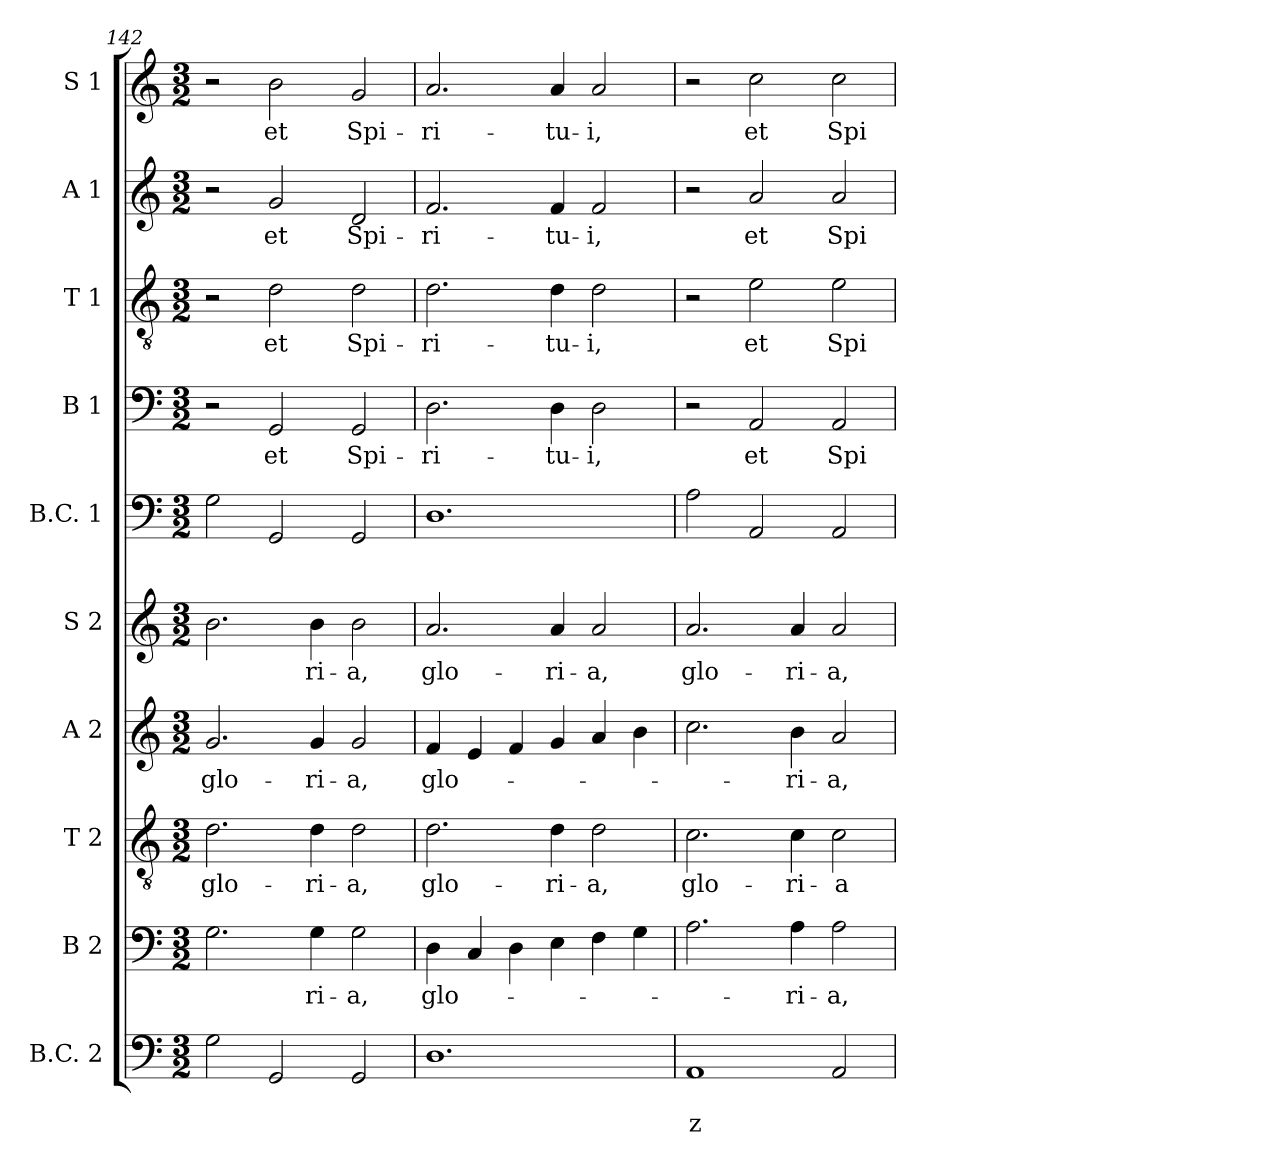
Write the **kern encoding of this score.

**kern	**text	**text	**kern	**text	**kern	**text	**kern	**text	**kern	**text	**kern	**kern	**text	**kern	**text	**kern	**text	**kern	**text
*part10	*part10	*part10	*part9	*part9	*part8	*part8	*part7	*part7	*part6	*part6	*part5	*part4	*part4	*part3	*part3	*part2	*part2	*part1	*part1
*staff10	*staff10	*staff10	*staff9	*staff9	*staff8	*staff8	*staff7	*staff7	*staff6	*staff6	*staff5	*staff4	*staff4	*staff3	*staff3	*staff2	*staff2	*staff1	*staff1
*I"B.C. 2	*	*	*I"B 2	*	*I"T 2	*	*I"A 2	*	*I"S 2	*	*I"B.C. 1	*I"B 1	*	*I"T 1	*	*I"A 1	*	*I"S 1	*
*I'BC2	*	*	*I'B2	*	*I'T2	*	*I'A2	*	*I'S2	*	*I'BC1	*I'B1	*	*I'T1	*	*I'A1	*	*I'S1	*
*clefF4	*	*	*clefF4	*	*clefGv2	*	*clefG2	*	*clefG2	*	*clefF4	*clefF4	*	*clefGv2	*	*clefG2	*	*clefG2	*
*k[]	*	*	*k[]	*	*k[]	*	*k[]	*	*k[]	*	*k[]	*k[]	*	*k[]	*	*k[]	*	*k[]	*
*C:	*	*	*C:	*	*C:	*	*C:	*	*C:	*	*C:	*C:	*	*C:	*	*C:	*	*C:	*
*M3/2	*	*	*M3/2	*	*M3/2	*	*M3/2	*	*M3/2	*	*M3/2	*M3/2	*	*M3/2	*	*M3/2	*	*M3/2	*
=142	=142	=142	=142	=142	=142	=142	=142	=142	=142	=142	=142	=142	=142	=142	=142	=142	=142	=142	=142
!	!	!	!	!	!	!LO:LY:b	!	!	!	!	!	!	!	!	!	!	!	!	!
!	!	!	!	!	!	!	!	!LO:LY:b	!	!	!	!	!	!	!	!	!	!	!
2G\	.	.	2.G\	.	2.d\	glo-	2.g/	glo-	2.b\	.	2G\	2r	.	2r	.	2r	.	2r	.
!	!	!	!	!	!	!	!	!	!	!	!	!	!LO:LY:b	!	!	!	!	!	!
!	!	!	!	!	!	!	!	!	!	!	!	!	!	!	!LO:LY:b	!	!	!	!
!	!	!	!	!	!	!	!	!	!	!	!	!	!	!	!	!	!LO:LY:b	!	!
!	!	!	!	!	!	!	!	!	!	!	!	!	!	!	!	!	!	!	!LO:LY:b
2GG/	.	.	.	.	.	.	.	.	.	.	2GG/	2GG/	et	2d\	et	2g/	et	2b\	et
!	!	!	!	!LO:LY:b	!	!	!	!	!	!	!	!	!	!	!	!	!	!	!
!	!	!	!	!	!	!LO:LY:b	!	!	!	!	!	!	!	!	!	!	!	!	!
!	!	!	!	!	!	!	!	!LO:LY:b	!	!	!	!	!	!	!	!	!	!	!
!	!	!	!	!	!	!	!	!	!	!LO:LY:b	!	!	!	!	!	!	!	!	!
.	.	.	4G\	-ri-	4d\	-ri-	4g/	-ri-	4b\	-ri-	.	.	.	.	.	.	.	.	.
!	!	!	!	!LO:LY:b	!	!	!	!	!	!	!	!	!	!	!	!	!	!	!
!	!	!	!	!	!	!LO:LY:b	!	!	!	!	!	!	!	!	!	!	!	!	!
!	!	!	!	!	!	!	!	!LO:LY:b	!	!	!	!	!	!	!	!	!	!	!
!	!	!	!	!	!	!	!	!	!	!LO:LY:b	!	!	!	!	!	!	!	!	!
!	!	!	!	!	!	!	!	!	!	!	!	!	!LO:LY:b	!	!	!	!	!	!
!	!	!	!	!	!	!	!	!	!	!	!	!	!	!	!LO:LY:b	!	!	!	!
!	!	!	!	!	!	!	!	!	!	!	!	!	!	!	!	!	!LO:LY:b	!	!
!	!	!	!	!	!	!	!	!	!	!	!	!	!	!	!	!	!	!	!LO:LY:b
2GG/	.	.	2G\	-a,	2d\	-a,	2g/	-a,	2b\	-a,	2GG/	2GG/	Spi-	2d\	Spi-	2d/	Spi-	2g/	Spi-
=143	=143	=143	=143	=143	=143	=143	=143	=143	=143	=143	=143	=143	=143	=143	=143	=143	=143	=143	=143
!	!	!	!	!LO:LY:b	!	!	!	!	!	!	!	!	!	!	!	!	!	!	!
!	!	!	!	!	!	!LO:LY:b	!	!	!	!	!	!	!	!	!	!	!	!	!
!	!	!	!	!	!	!	!	!LO:LY:b	!	!	!	!	!	!	!	!	!	!	!
!	!	!	!	!	!	!	!	!	!	!LO:LY:b	!	!	!	!	!	!	!	!	!
!	!	!	!	!	!	!	!	!	!	!	!	!	!LO:LY:b	!	!	!	!	!	!
!	!	!	!	!	!	!	!	!	!	!	!	!	!	!	!LO:LY:b	!	!	!	!
!	!	!	!	!	!	!	!	!	!	!	!	!	!	!	!	!	!LO:LY:b	!	!
!	!	!	!	!	!	!	!	!	!	!	!	!	!	!	!	!	!	!	!LO:LY:b
1.D	.	.	4D\	glo-	2.d\	glo-	4f/	glo-	2.a/	glo-	1.D	2.D\	-ri-	2.d\	-ri-	2.f/	-ri-	2.a/	-ri-
.	.	.	4C/	.	.	.	4e/	.	.	.	.	.	.	.	.	.	.	.	.
.	.	.	4D\	.	.	.	4f/	.	.	.	.	.	.	.	.	.	.	.	.
!	!	!	!	!	!	!LO:LY:b	!	!	!	!	!	!	!	!	!	!	!	!	!
!	!	!	!	!	!	!	!	!	!	!LO:LY:b	!	!	!	!	!	!	!	!	!
!	!	!	!	!	!	!	!	!	!	!	!	!	!LO:LY:b	!	!	!	!	!	!
!	!	!	!	!	!	!	!	!	!	!	!	!	!	!	!LO:LY:b	!	!	!	!
!	!	!	!	!	!	!	!	!	!	!	!	!	!	!	!	!	!LO:LY:b	!	!
!	!	!	!	!	!	!	!	!	!	!	!	!	!	!	!	!	!	!	!LO:LY:b
.	.	.	4E\	.	4d\	-ri-	4g/	.	4a/	-ri-	.	4D\	-tu-	4d\	-tu-	4f/	-tu-	4a/	-tu-
!	!	!	!	!	!	!LO:LY:b	!	!	!	!	!	!	!	!	!	!	!	!	!
!	!	!	!	!	!	!	!	!	!	!LO:LY:b	!	!	!	!	!	!	!	!	!
!	!	!	!	!	!	!	!	!	!	!	!	!	!LO:LY:b	!	!	!	!	!	!
!	!	!	!	!	!	!	!	!	!	!	!	!	!	!	!LO:LY:b	!	!	!	!
!	!	!	!	!	!	!	!	!	!	!	!	!	!	!	!	!	!LO:LY:b	!	!
!	!	!	!	!	!	!	!	!	!	!	!	!	!	!	!	!	!	!	!LO:LY:b
.	.	.	4F\	.	2d\	-a,	4a/	.	2a/	-a,	.	2D\	-i,	2d\	-i,	2f/	-i,	2a/	-i,
.	.	.	4G\	.	.	.	4b\	.	.	.	.	.	.	.	.	.	.	.	.
!!LO:PB:g=z
=144	=144	=144	=144	=144	=144	=144	=144	=144	=144	=144	=144	=144	=144	=144	=144	=144	=144	=144	=144
!	!	!LO:LY:b	!	!	!	!	!	!	!	!	!	!	!	!	!	!	!	!	!
!	!	!	!	!	!	!LO:LY:b	!	!	!	!	!	!	!	!	!	!	!	!	!
!	!	!	!	!	!	!	!	!	!	!LO:LY:b	!	!	!	!	!	!	!	!	!
1AA	.	z	2.A\	.	2.c\	glo-	2.cc\	.	2.a/	glo-	2A\	2r	.	2r	.	2r	.	2r	.
!	!	!	!	!	!	!	!	!	!	!	!	!	!LO:LY:b	!	!	!	!	!	!
!	!	!	!	!	!	!	!	!	!	!	!	!	!	!	!LO:LY:b	!	!	!	!
!	!	!	!	!	!	!	!	!	!	!	!	!	!	!	!	!	!LO:LY:b	!	!
!	!	!	!	!	!	!	!	!	!	!	!	!	!	!	!	!	!	!	!LO:LY:b
.	.	.	.	.	.	.	.	.	.	.	2AA/	2AA/	et	2e\	et	2a/	et	2cc\	et
!	!	!	!	!LO:LY:b	!	!	!	!	!	!	!	!	!	!	!	!	!	!	!
!	!	!	!	!	!	!LO:LY:b	!	!	!	!	!	!	!	!	!	!	!	!	!
!	!	!	!	!	!	!	!	!LO:LY:b	!	!	!	!	!	!	!	!	!	!	!
!	!	!	!	!	!	!	!	!	!	!LO:LY:b	!	!	!	!	!	!	!	!	!
.	.	.	4A\	-ri-	4c\	-ri-	4b\	-ri-	4a/	-ri-	.	.	.	.	.	.	.	.	.
!	!	!	!	!LO:LY:b	!	!	!	!	!	!	!	!	!	!	!	!	!	!	!
!	!	!	!	!	!	!LO:LY:b	!	!	!	!	!	!	!	!	!	!	!	!	!
!	!	!	!	!	!	!	!	!LO:LY:b	!	!	!	!	!	!	!	!	!	!	!
!	!	!	!	!	!	!	!	!	!	!LO:LY:b	!	!	!	!	!	!	!	!	!
!	!	!	!	!	!	!	!	!	!	!	!	!	!LO:LY:b	!	!	!	!	!	!
!	!	!	!	!	!	!	!	!	!	!	!	!	!	!	!LO:LY:b	!	!	!	!
!	!	!	!	!	!	!	!	!	!	!	!	!	!	!	!	!	!LO:LY:b	!	!
!	!	!	!	!	!	!	!	!	!	!	!	!	!	!	!	!	!	!	!LO:LY:b
2AA/	.	.	2A\	-a,	2c\	-a	2a/	-a,	2a/	-a,	2AA/	2AA/	Spi-	2e\	Spi-	2a/	Spi-	2cc\	Spi-
=	=	=	=	=	=	=	=	=	=	=	=	=	=	=	=	=	=	=	=
*-	*-	*-	*-	*-	*-	*-	*-	*-	*-	*-	*-	*-	*-	*-	*-	*-	*-	*-	*-
